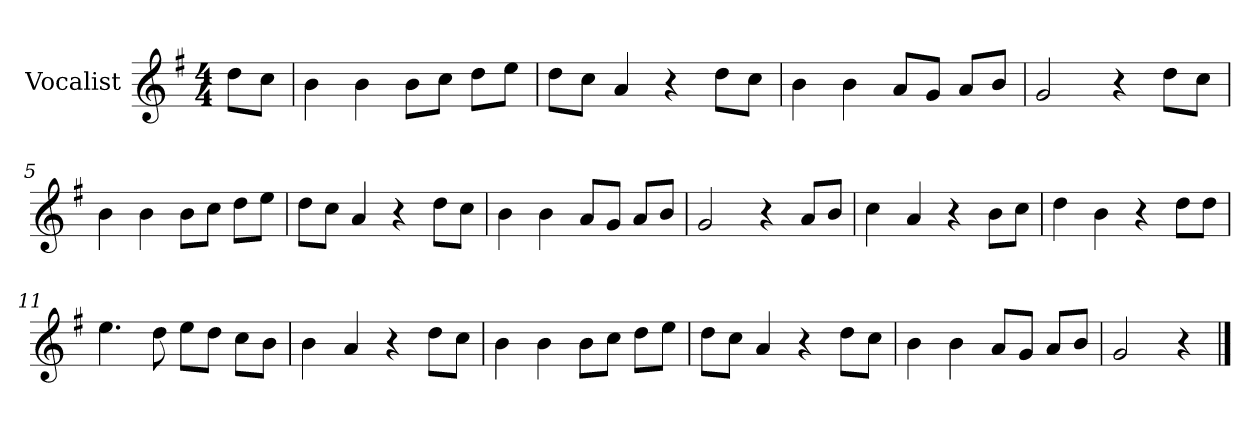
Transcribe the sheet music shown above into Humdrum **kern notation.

**kern
*part1
*staff1
*I"Vocalist
*k[f#]
*G:
*M4/4
=
8ddL
8ccJ
=1
4b
4b
8bL
8ccJ
8ddL
8eeJ
=2
8ddL
8ccJ
4a
4r
8ddL
8ccJ
=3
4b
4b
8aL
8gJ
8aL
8bJ
=4
2g
4r
8ddL
8ccJ
=5
4b
4b
8bL
8ccJ
8ddL
8eeJ
=6
8ddL
8ccJ
4a
4r
8ddL
8ccJ
=7
4b
4b
8aL
8gJ
8aL
8bJ
=8
2g
4r
8aL
8bJ
=9
4cc
4a
4r
8bL
8ccJ
=10
4dd
4b
4r
8ddL
8ddJ
=11
4.ee
8dd
8eeL
8ddJ
8ccL
8bJ
=12
4b
4a
4r
8ddL
8ccJ
=13
4b
4b
8bL
8ccJ
8ddL
8eeJ
=14
8ddL
8ccJ
4a
4r
8ddL
8ccJ
=15
4b
4b
8aL
8gJ
8aL
8bJ
=16
2g
4r
==
*-
